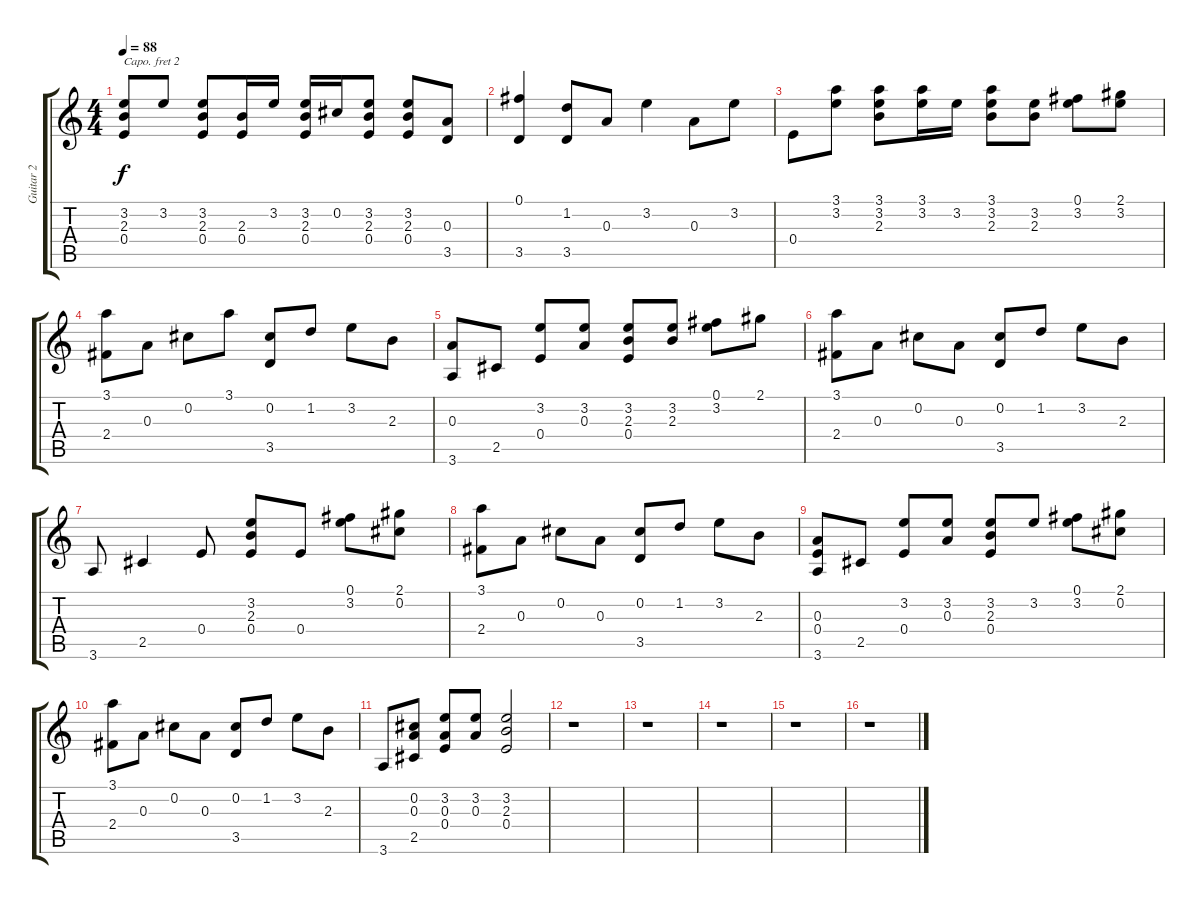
\track ("Guitar 2" "Guitar 2") {instrument distortionguitar}
\staff {score tabs}
\capo 2
\tuning (E4 B3 G3 D3 A2 E2) {hide}
\ts (4 4)
\tempo 88
\clef g2
\ks c
(3.2 2.3 0.4).8{dy f} 3.2.8 (3.2 2.3 0.4).8 (2.3 0.4).16 3.2.16 (3.2 2.3 0.4).16 0.2.16 (3.2 2.3 0.4).8 (3.2 2.3 0.4).8 (0.3 3.5).8 |
(0.1 3.5).4 (1.2 3.5).8 0.3.8 3.2.4 0.3.8 3.2.8 |
0.4.8 (3.1 3.2).8 (3.1 3.2 2.3).8 (3.1 3.2).16 3.2.16 (3.1 3.2 2.3).8 (3.2 2.3).8 (0.1 3.2).8 (2.1 3.2).8 |
(3.1 2.4).8 0.3.8 0.2.8 3.1.8 (0.2 3.5).8 1.2.8 3.2.8 2.3.8 |
(0.3 3.6).8 2.5.8 (3.2 0.4).8 (3.2 0.3).8 (3.2 2.3 0.4).8 (3.2 2.3).8 (0.1 3.2).8 2.1.8 |
(3.1 2.4).8 0.3.8 0.2.8 0.3.8 (0.2 3.5).8 1.2.8 3.2.8 2.3.8 |
3.6.8 2.5.4 0.4.8 (3.2 2.3 0.4).8 0.4.8 (0.1 3.2).8 (2.1 0.2).8 |
(3.1 2.4).8 0.3.8 0.2.8 0.3.8 (0.2 3.5).8 1.2.8 3.2.8 2.3.8 |
(0.3 0.4 3.6).8 2.5.8 (3.2 0.4).8 (3.2 0.3).8 (3.2 2.3 0.4).8 3.2.8 (0.1 3.2).8 (2.1 0.2).8 |
(3.1 2.4).8 0.3.8 0.2.8 0.3.8 (0.2 3.5).8 1.2.8 3.2.8 2.3.8 |
3.6.8 (0.2 0.3 2.5).8 (3.2 0.3 0.4).8 (3.2 0.3).8 (3.2 2.3 0.4).2 |
r.1 |
r.1 |
r.1 |
r.1 |
r.1
